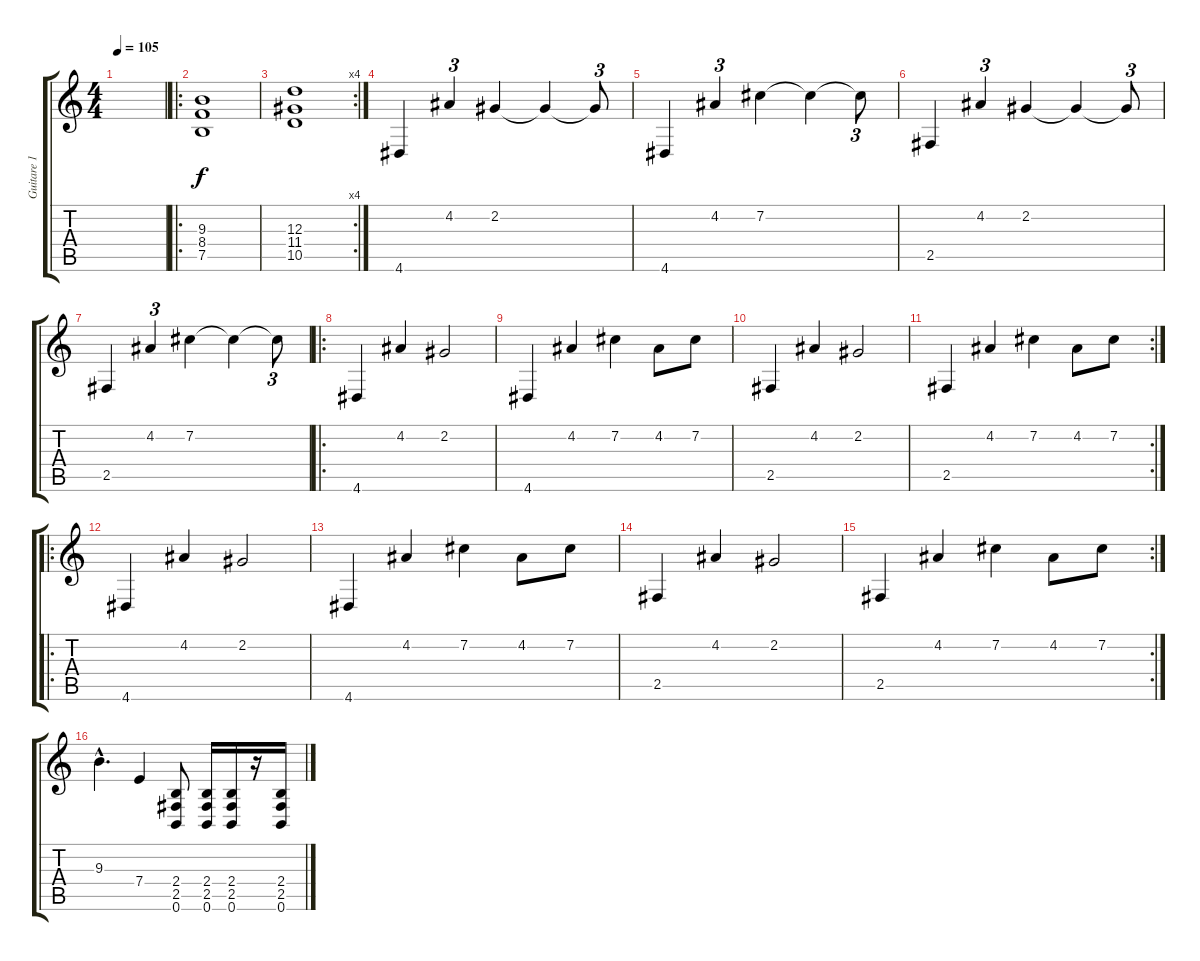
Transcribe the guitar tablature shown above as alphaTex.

\track ("Guitare 1" "Guitare 1") {instrument distortionguitar}
\staff {score tabs}
\tuning (B3 Gb3 D3 A2 E2 B1) {hide}
\ts (4 4)
\tempo 105
\clef g2
\ks c
|
\ro
(9.3 8.4 7.5).1 |
\rc 4
(12.3 11.4 10.5).1 |
4.6.4 4.2.4{tu (3 2)} 2.2.4 2.2{t}.4 2.2{t}.8{tu (3 2)} |
4.6.4 4.2.4{tu (3 2)} 7.2.4 7.2{t}.4 7.2{t}.8{tu (3 2)} |
2.5.4 4.2.4{tu (3 2)} 2.2.4 2.2{t}.4 2.2{t}.8{tu (3 2)} |
2.5.4 4.2.4{tu (3 2)} 7.2.4 7.2{t}.4 7.2{t}.8{tu (3 2)} |
\ro
4.6.4{instrument electricguitarjazz} 4.2.4 2.2.2 |
4.6.4 4.2.4 7.2.4 4.2.8 7.2.8 |
2.5.4{instrument electricguitarjazz} 4.2.4 2.2.2 |
\rc 2
2.5.4 4.2.4 7.2.4 4.2.8 7.2.8 |
\ro
4.6.4{instrument electricguitarjazz} 4.2.4 2.2.2 |
4.6.4 4.2.4 7.2.4 4.2.8 7.2.8 |
2.5.4{instrument electricguitarjazz} 4.2.4 2.2.2 |
\rc 2
2.5.4 4.2.4 7.2.4 4.2.8 7.2.8 |
9.3{hac}.4{d instrument distortionguitar} 7.4.4 (2.4 2.5 0.6).8 (2.4 2.5 0.6).16 (2.4 2.5 0.6).16 r.16 (2.4 2.5 0.6).16
